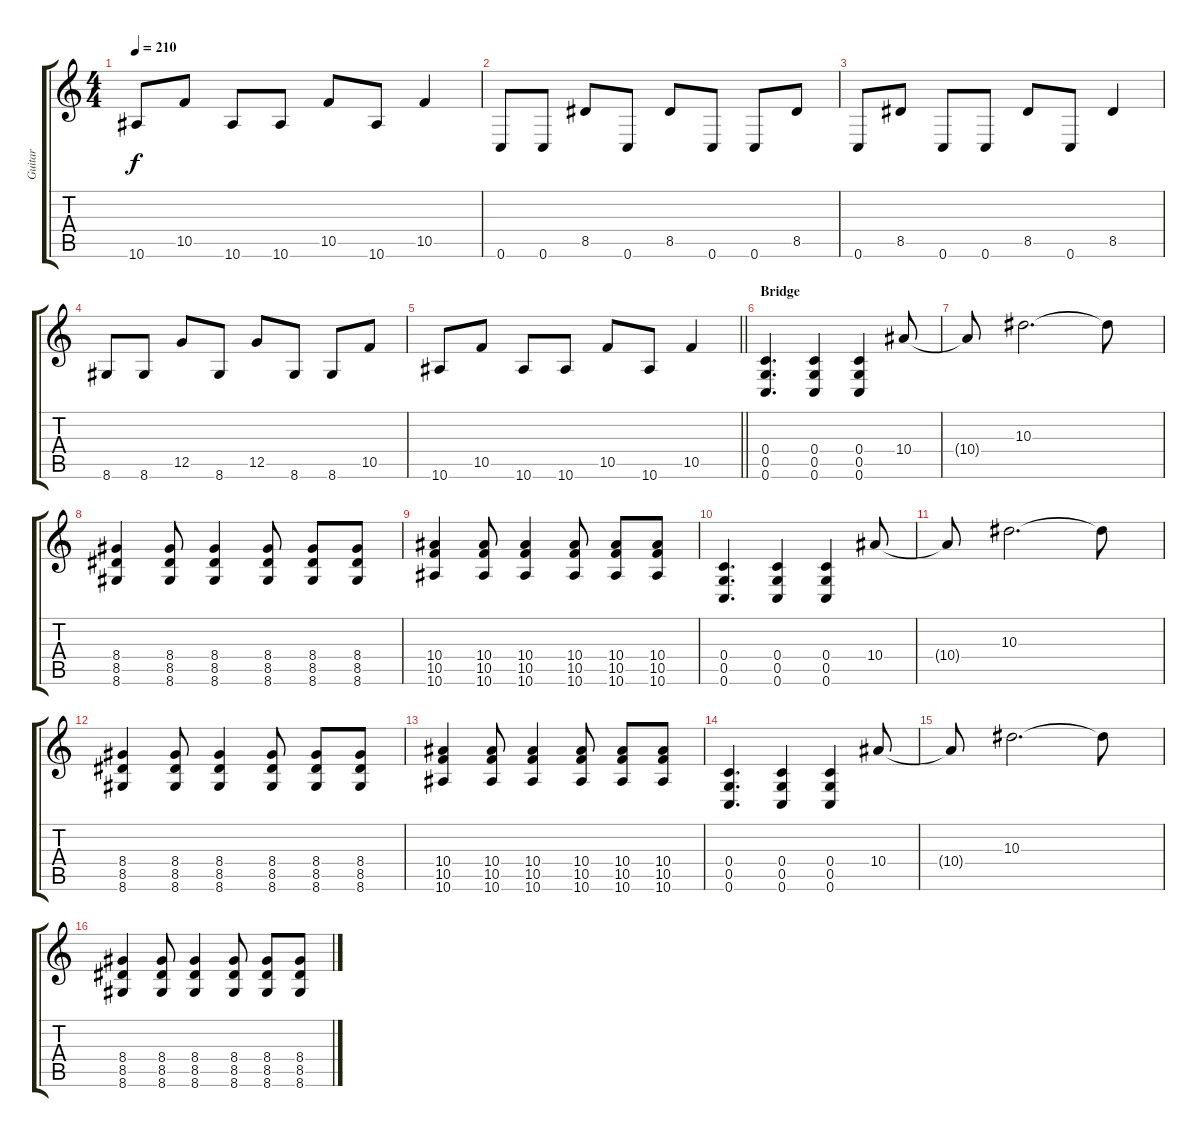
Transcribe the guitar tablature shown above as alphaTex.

\track ("Guitar" "Guitar") {instrument distortionguitar}
\staff {score tabs}
\tuning (D4 A3 F3 C3 G2 C2) {hide}
\ts (4 4)
\tempo 210
\clef g2
\ks c
10.6.8{dy f} 10.5.8 10.6.8 10.6.8 10.5.8 10.6.8 10.5.4 |
0.6.8 0.6.8 8.5.8 0.6.8 8.5.8 0.6.8 0.6.8 8.5.8 |
0.6.8 8.5.8 0.6.8 0.6.8 8.5.8 0.6.8 8.5.4 |
8.6.8 8.6.8 12.5.8 8.6.8 12.5.8 8.6.8 8.6.8 10.5.8 |
\barLineRight lightlight
10.6.8 10.5.8 10.6.8 10.6.8 10.5.8 10.6.8 10.5.4 |
\section ("" "Bridge")
(0.4 0.5 0.6).4{d balance 5} (0.4 0.5 0.6).4 (0.4 0.5 0.6).4 10.4.8 |
10.4{t}.8 10.3.2{d} 10.3{t}.8 |
(8.4 8.5 8.6).4 (8.4 8.5 8.6).8 (8.4 8.5 8.6).4 (8.4 8.5 8.6).8 (8.4 8.5 8.6).8 (8.4 8.5 8.6).8 |
(10.4 10.5 10.6).4 (10.4 10.5 10.6).8 (10.4 10.5 10.6).4 (10.4 10.5 10.6).8 (10.4 10.5 10.6).8 (10.4 10.5 10.6).8 |
(0.4 0.5 0.6).4{d} (0.4 0.5 0.6).4 (0.4 0.5 0.6).4 10.4.8 |
10.4{t}.8 10.3.2{d} 10.3{t}.8 |
(8.4 8.5 8.6).4 (8.4 8.5 8.6).8 (8.4 8.5 8.6).4 (8.4 8.5 8.6).8 (8.4 8.5 8.6).8 (8.4 8.5 8.6).8 |
(10.4 10.5 10.6).4 (10.4 10.5 10.6).8 (10.4 10.5 10.6).4 (10.4 10.5 10.6).8 (10.4 10.5 10.6).8 (10.4 10.5 10.6).8 |
(0.4 0.5 0.6).4{d} (0.4 0.5 0.6).4 (0.4 0.5 0.6).4 10.4.8 |
10.4{t}.8 10.3.2{d} 10.3{t}.8 |
(8.4 8.5 8.6).4 (8.4 8.5 8.6).8 (8.4 8.5 8.6).4 (8.4 8.5 8.6).8 (8.4 8.5 8.6).8 (8.4 8.5 8.6).8
